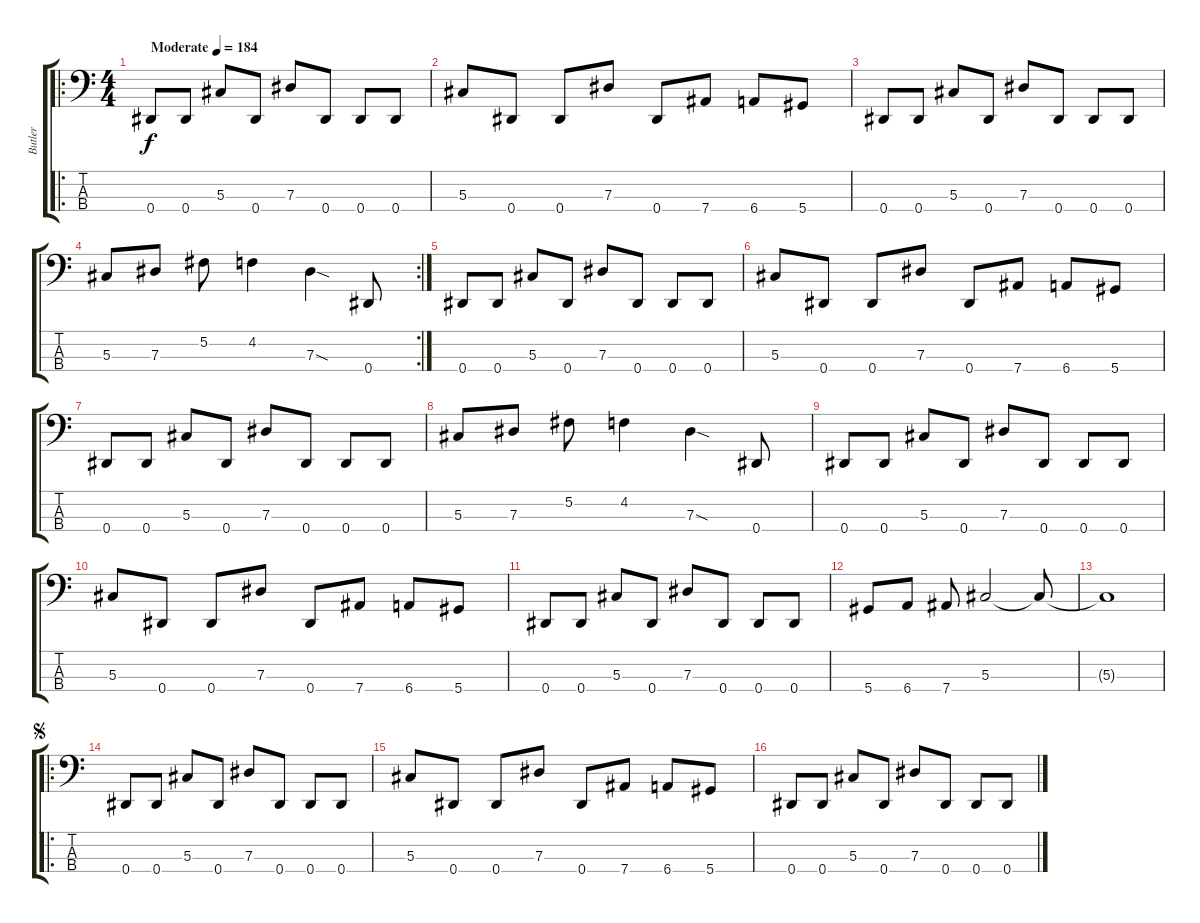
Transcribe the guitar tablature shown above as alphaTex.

\track ("Butler" "Butler") {instrument electricbassfinger}
\staff {score tabs}
\tuning (Gb2 Db2 Ab1 Eb1) {hide}
\ro
\ts (4 4)
\tempo (184 "Moderate")
\clef f4
\ks c
0.4.8{dy f instrument electricbassfinger} 0.4.8 5.3.8 0.4.8 7.3.8 0.4.8 0.4.8 0.4.8 |
5.3.8 0.4.8 0.4.8 7.3.8 0.4.8 7.4.8 6.4.8 5.4.8 |
0.4.8 0.4.8 5.3.8 0.4.8 7.3.8 0.4.8 0.4.8 0.4.8 |
\rc 2
5.3.8 7.3.8 5.2.8 4.2.4 7.3{sod}.4 0.4.8 |
0.4.8 0.4.8 5.3.8 0.4.8 7.3.8 0.4.8 0.4.8 0.4.8 |
5.3.8 0.4.8 0.4.8 7.3.8 0.4.8 7.4.8 6.4.8 5.4.8 |
0.4.8 0.4.8 5.3.8 0.4.8 7.3.8 0.4.8 0.4.8 0.4.8 |
5.3.8 7.3.8 5.2.8 4.2.4 7.3{sod}.4 0.4.8 |
0.4.8 0.4.8 5.3.8 0.4.8 7.3.8 0.4.8 0.4.8 0.4.8 |
5.3.8 0.4.8 0.4.8 7.3.8 0.4.8 7.4.8 6.4.8 5.4.8 |
0.4.8 0.4.8 5.3.8 0.4.8 7.3.8 0.4.8 0.4.8 0.4.8 |
5.4.8 6.4.8 7.4.8 5.3.2 5.3{t}.8 |
5.3{t}.1 |
\ro
\jump segno
0.4.8 0.4.8 5.3.8 0.4.8 7.3.8 0.4.8 0.4.8 0.4.8 |
5.3.8 0.4.8 0.4.8 7.3.8 0.4.8 7.4.8 6.4.8 5.4.8 |
0.4.8 0.4.8 5.3.8 0.4.8 7.3.8 0.4.8 0.4.8 0.4.8
